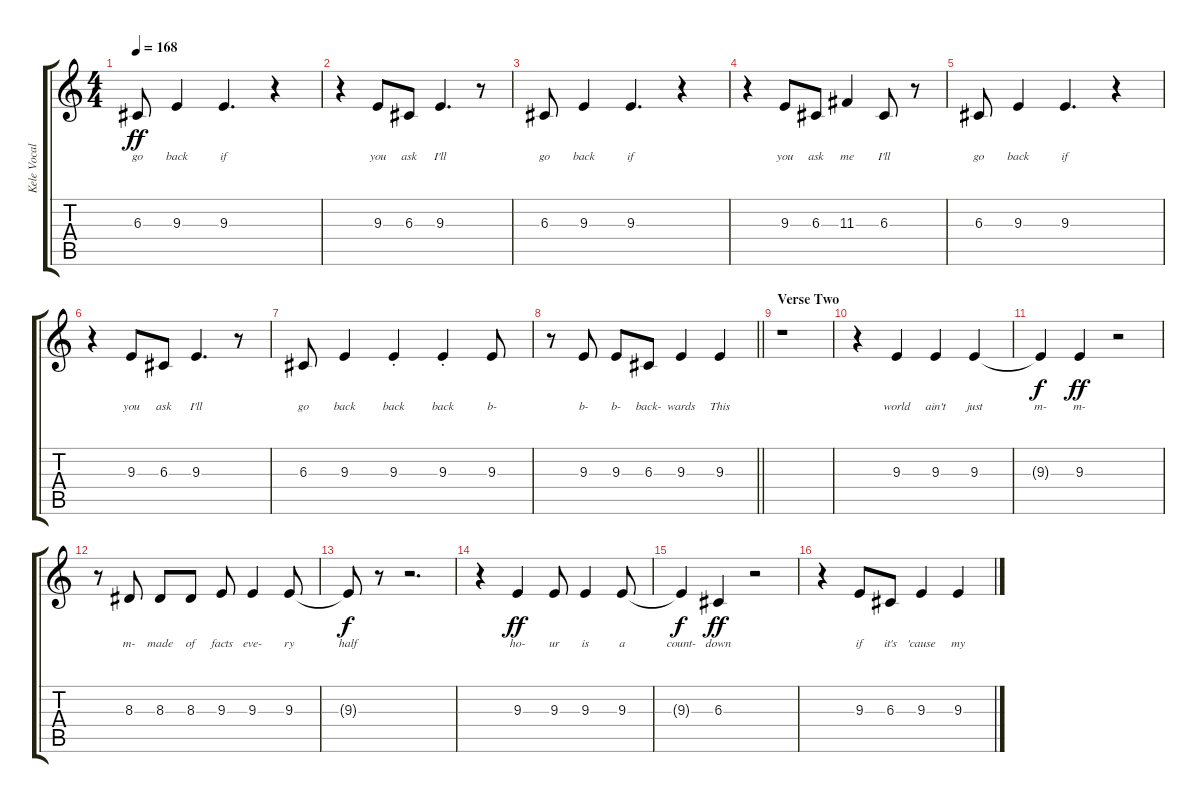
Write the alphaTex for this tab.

\track ("Kele Vocals" "Kele Vocal") {instrument altosax}
\staff {score tabs}
\tuning (E4 B3 G3 D3 A2 E2) {hide}
\ts (4 4)
\tempo 168
\clef g2
\ks c
6.3.8{lyrics (0 "go") lyrics (1 "") lyrics (2 "") lyrics (3 "") lyrics (4 "") dy ff} 9.3.4{lyrics (0 "back") lyrics (1 "") lyrics (2 "") lyrics (3 "") lyrics (4 "")} 9.3.4{d lyrics (0 "if") lyrics (1 "") lyrics (2 "") lyrics (3 "") lyrics (4 "")} r.4 |
r.4 9.3.8{lyrics (0 "you") lyrics (1 "") lyrics (2 "") lyrics (3 "") lyrics (4 "")} 6.3.8{lyrics (0 "ask") lyrics (1 "") lyrics (2 "") lyrics (3 "") lyrics (4 "")} 9.3.4{d lyrics (0 "I'll") lyrics (1 "") lyrics (2 "") lyrics (3 "") lyrics (4 "")} r.8 |
6.3.8{lyrics (0 "go") lyrics (1 "") lyrics (2 "") lyrics (3 "") lyrics (4 "")} 9.3.4{lyrics (0 "back") lyrics (1 "") lyrics (2 "") lyrics (3 "") lyrics (4 "")} 9.3.4{d lyrics (0 "if") lyrics (1 "") lyrics (2 "") lyrics (3 "") lyrics (4 "")} r.4 |
r.4 9.3.8{lyrics (0 "you") lyrics (1 "") lyrics (2 "") lyrics (3 "") lyrics (4 "")} 6.3.8{lyrics (0 "ask") lyrics (1 "") lyrics (2 "") lyrics (3 "") lyrics (4 "")} 11.3.4{lyrics (0 "me") lyrics (1 "") lyrics (2 "") lyrics (3 "") lyrics (4 "")} 6.3.8{lyrics (0 "I'll") lyrics (1 "") lyrics (2 "") lyrics (3 "") lyrics (4 "")} r.8 |
6.3.8{lyrics (0 "go") lyrics (1 "") lyrics (2 "") lyrics (3 "") lyrics (4 "")} 9.3.4{lyrics (0 "back") lyrics (1 "") lyrics (2 "") lyrics (3 "") lyrics (4 "")} 9.3.4{d lyrics (0 "if") lyrics (1 "") lyrics (2 "") lyrics (3 "") lyrics (4 "")} r.4 |
r.4 9.3.8{lyrics (0 "you") lyrics (1 "") lyrics (2 "") lyrics (3 "") lyrics (4 "")} 6.3.8{lyrics (0 "ask") lyrics (1 "") lyrics (2 "") lyrics (3 "") lyrics (4 "")} 9.3.4{d lyrics (0 "I'll") lyrics (1 "") lyrics (2 "") lyrics (3 "") lyrics (4 "")} r.8 |
6.3.8{lyrics (0 "go") lyrics (1 "") lyrics (2 "") lyrics (3 "") lyrics (4 "")} 9.3.4{lyrics (0 "back") lyrics (1 "") lyrics (2 "") lyrics (3 "") lyrics (4 "")} 9.3{st}.4{lyrics (0 "back") lyrics (1 "") lyrics (2 "") lyrics (3 "") lyrics (4 "")} 9.3{st}.4{lyrics (0 "back") lyrics (1 "") lyrics (2 "") lyrics (3 "") lyrics (4 "")} 9.3.8{lyrics (0 "b-") lyrics (1 "") lyrics (2 "") lyrics (3 "") lyrics (4 "")} |
\barLineRight lightlight
r.8 9.3.8{lyrics (0 "b-") lyrics (1 "") lyrics (2 "") lyrics (3 "") lyrics (4 "")} 9.3.8{lyrics (0 "b-") lyrics (1 "") lyrics (2 "") lyrics (3 "") lyrics (4 "")} 6.3.8{lyrics (0 "back-") lyrics (1 "") lyrics (2 "") lyrics (3 "") lyrics (4 "")} 9.3.4{lyrics (0 "wards") lyrics (1 "") lyrics (2 "") lyrics (3 "") lyrics (4 "")} 9.3.4{lyrics (0 "This") lyrics (1 "") lyrics (2 "") lyrics (3 "") lyrics (4 "")} |
\section ("" "Verse Two")
r.1 |
r.4 9.3.4{lyrics (0 "world") lyrics (1 "") lyrics (2 "") lyrics (3 "") lyrics (4 "")} 9.3.4{lyrics (0 "ain't") lyrics (1 "") lyrics (2 "") lyrics (3 "") lyrics (4 "")} 9.3.4{lyrics (0 "just") lyrics (1 "") lyrics (2 "") lyrics (3 "") lyrics (4 "")} |
9.3{t}.4{lyrics (0 "m-") lyrics (1 "") lyrics (2 "") lyrics (3 "") lyrics (4 "") dy f} 9.3.4{lyrics (0 "m-") lyrics (1 "") lyrics (2 "") lyrics (3 "") lyrics (4 "") dy ff} r.2 |
r.8 8.3.8{lyrics (0 "m-") lyrics (1 "") lyrics (2 "") lyrics (3 "") lyrics (4 "")} 8.3.8{lyrics (0 "made") lyrics (1 "") lyrics (2 "") lyrics (3 "") lyrics (4 "")} 8.3.8{lyrics (0 "of") lyrics (1 "") lyrics (2 "") lyrics (3 "") lyrics (4 "")} 9.3.8{lyrics (0 "facts") lyrics (1 "") lyrics (2 "") lyrics (3 "") lyrics (4 "")} 9.3.4{lyrics (0 "eve-") lyrics (1 "") lyrics (2 "") lyrics (3 "") lyrics (4 "")} 9.3.8{lyrics (0 "ry") lyrics (1 "") lyrics (2 "") lyrics (3 "") lyrics (4 "")} |
9.3{t}.8{lyrics (0 "half") lyrics (1 "") lyrics (2 "") lyrics (3 "") lyrics (4 "") dy f} r.8 r.2{d} |
r.4 9.3.4{lyrics (0 "ho-") lyrics (1 "") lyrics (2 "") lyrics (3 "") lyrics (4 "") dy ff} 9.3.8{lyrics (0 "ur") lyrics (1 "") lyrics (2 "") lyrics (3 "") lyrics (4 "")} 9.3.4{lyrics (0 "is") lyrics (1 "") lyrics (2 "") lyrics (3 "") lyrics (4 "")} 9.3.8{lyrics (0 "a") lyrics (1 "") lyrics (2 "") lyrics (3 "") lyrics (4 "")} |
9.3{t}.4{lyrics (0 "count-") lyrics (1 "") lyrics (2 "") lyrics (3 "") lyrics (4 "") dy f} 6.3.4{lyrics (0 "down") lyrics (1 "") lyrics (2 "") lyrics (3 "") lyrics (4 "") dy ff} r.2 |
r.4 9.3.8{lyrics (0 "if") lyrics (1 "") lyrics (2 "") lyrics (3 "") lyrics (4 "")} 6.3.8{lyrics (0 "it's") lyrics (1 "") lyrics (2 "") lyrics (3 "") lyrics (4 "")} 9.3.4{lyrics (0 "'cause") lyrics (1 "") lyrics (2 "") lyrics (3 "") lyrics (4 "")} 9.3.4{lyrics (0 "my") lyrics (1 "") lyrics (2 "") lyrics (3 "") lyrics (4 "")}
